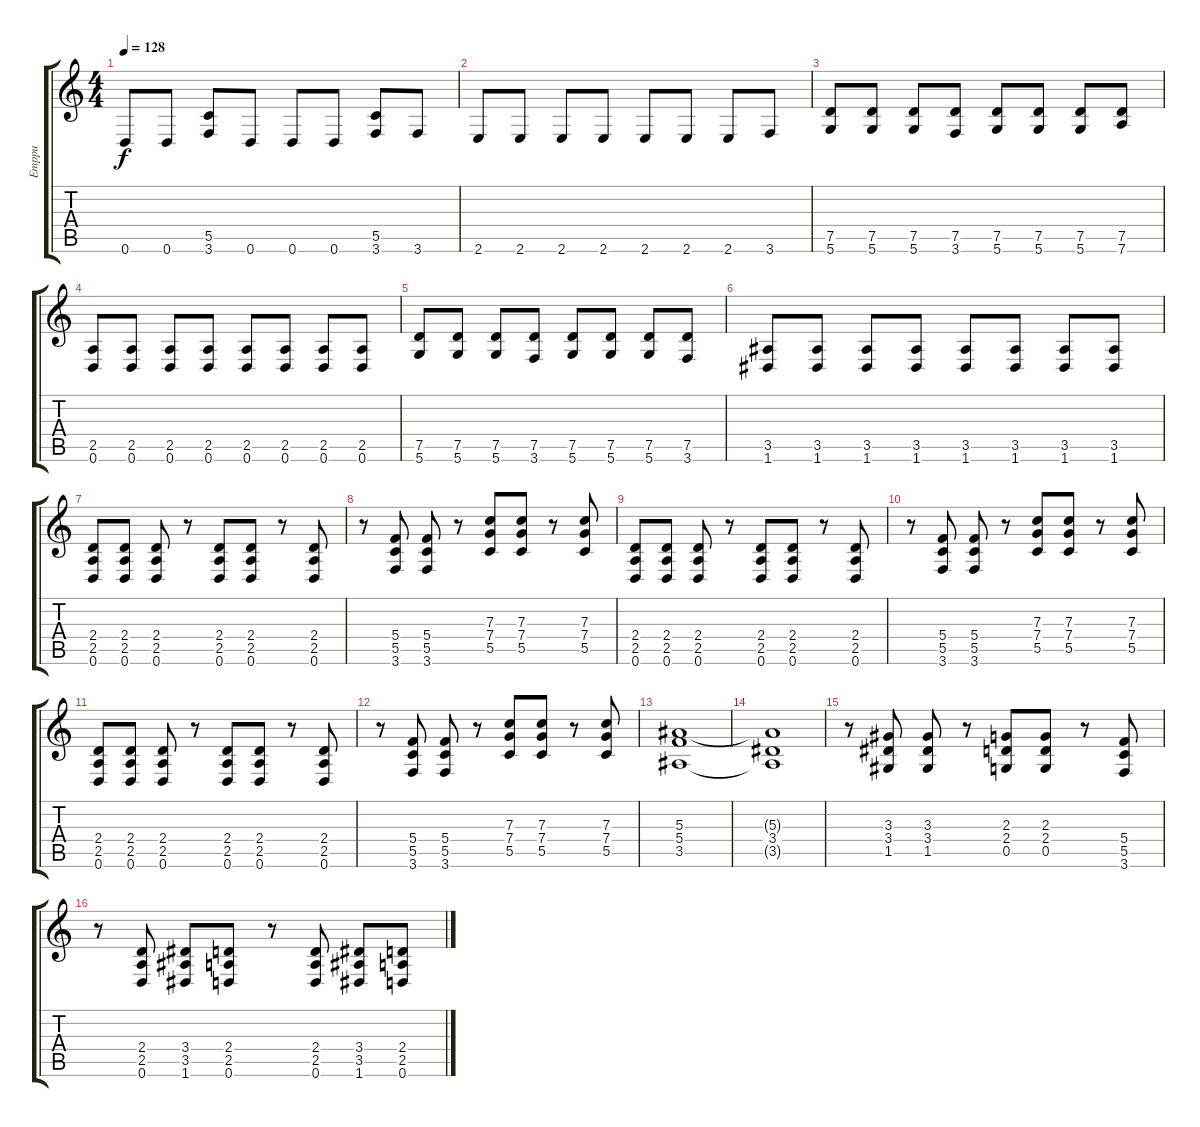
\track ("Emppu" "Emppu") {instrument distortionguitar}
\staff {score tabs}
\tuning (D4 A3 F3 C3 G2 D2) {hide}
\ts (4 4)
\tempo 128
\clef g2
\ks c
0.6.8{dy f} 0.6.8 (5.5 3.6).8 0.6.8 0.6.8 0.6.8 (5.5 3.6).8 3.6.8 |
2.6.8 2.6.8 2.6.8 2.6.8 2.6.8 2.6.8 2.6.8 3.6.8 |
(7.5 5.6).8 (7.5 5.6).8 (7.5 5.6).8 (7.5 3.6).8 (7.5 5.6).8 (7.5 5.6).8 (7.5 5.6).8 (7.5 7.6).8 |
(2.5 0.6).8 (2.5 0.6).8 (2.5 0.6).8 (2.5 0.6).8 (2.5 0.6).8 (2.5 0.6).8 (2.5 0.6).8 (2.5 0.6).8 |
(7.5 5.6).8 (7.5 5.6).8 (7.5 5.6).8 (7.5 3.6).8 (7.5 5.6).8 (7.5 5.6).8 (7.5 5.6).8 (7.5 3.6).8 |
(3.5 1.6).8 (3.5 1.6).8 (3.5 1.6).8 (3.5 1.6).8 (3.5 1.6).8 (3.5 1.6).8 (3.5 1.6).8 (3.5 1.6).8 |
(2.4 2.5 0.6).8 (2.4 2.5 0.6).8 (2.4 2.5 0.6).8 r.8 (2.4 2.5 0.6).8 (2.4 2.5 0.6).8 r.8 (2.4 2.5 0.6).8 |
r.8 (5.4 5.5 3.6).8 (5.4 5.5 3.6).8 r.8 (7.3 7.4 5.5).8 (7.3 7.4 5.5).8 r.8 (7.3 7.4 5.5).8 |
(2.4 2.5 0.6).8 (2.4 2.5 0.6).8 (2.4 2.5 0.6).8 r.8 (2.4 2.5 0.6).8 (2.4 2.5 0.6).8 r.8 (2.4 2.5 0.6).8 |
r.8 (5.4 5.5 3.6).8 (5.4 5.5 3.6).8 r.8 (7.3 7.4 5.5).8 (7.3 7.4 5.5).8 r.8 (7.3 7.4 5.5).8 |
(2.4 2.5 0.6).8 (2.4 2.5 0.6).8 (2.4 2.5 0.6).8 r.8 (2.4 2.5 0.6).8 (2.4 2.5 0.6).8 r.8 (2.4 2.5 0.6).8 |
r.8 (5.4 5.5 3.6).8 (5.4 5.5 3.6).8 r.8 (7.3 7.4 5.5).8 (7.3 7.4 5.5).8 r.8 (7.3 7.4 5.5).8 |
(5.3 5.4 3.5).1 |
(5.3{t} 3.4 3.5{t}).1 |
r.8 (3.3 3.4 1.5).8 (3.3 3.4 1.5).8 r.8 (2.3 2.4 0.5).8 (2.3 2.4 0.5).8 r.8 (5.4 5.5 3.6).8 |
r.8 (2.4 2.5 0.6).8 (3.4 3.5 1.6).8 (2.4 2.5 0.6).8 r.8 (2.4 2.5 0.6).8 (3.4 3.5 1.6).8 (2.4 2.5 0.6).8
